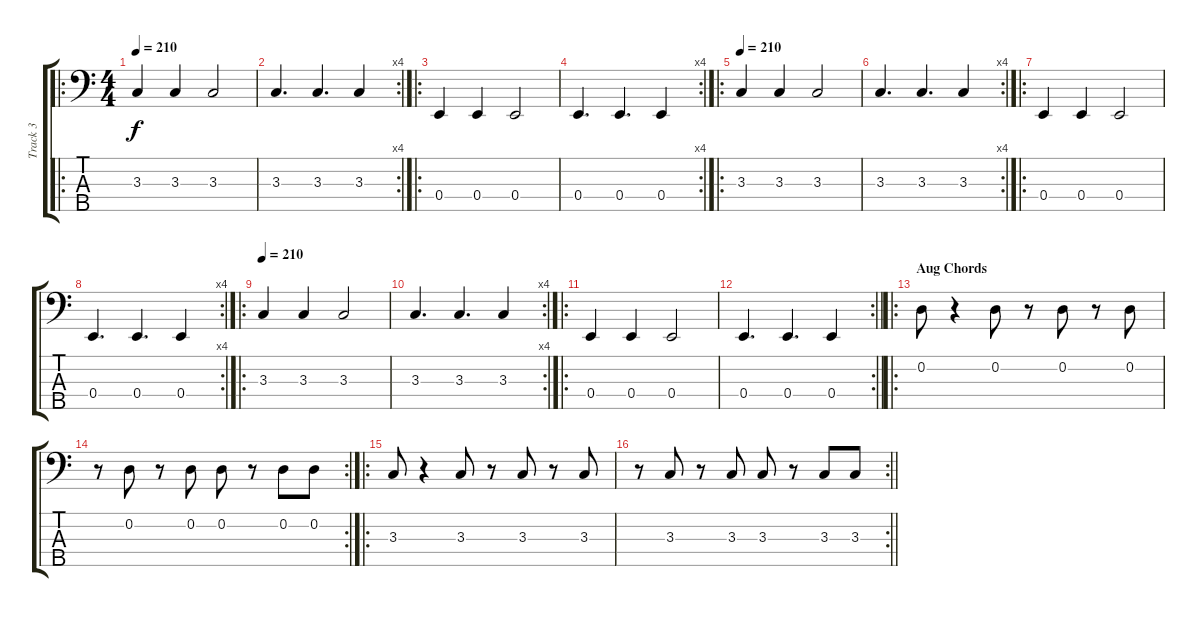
\track ("Track 3" "Track 3") {instrument electricbassfinger}
\staff {score tabs}
\tuning (G2 D2 A1 E1 B0) {hide}
\ro
\ts (4 4)
\tempo 210
\clef f4
\ks c
3.3.4{dy f} 3.3.4 3.3.2 |
\rc 4
3.3.4{d} 3.3.4{d} 3.3.4 |
\ro
0.4.4 0.4.4 0.4.2 |
\rc 4
0.4.4{d} 0.4.4{d} 0.4.4 |
\ro
\tempo 210
3.3.4 3.3.4 3.3.2 |
\rc 4
3.3.4{d} 3.3.4{d} 3.3.4 |
\ro
0.4.4 0.4.4 0.4.2 |
\rc 4
0.4.4{d} 0.4.4{d} 0.4.4 |
\ro
\tempo 210
3.3.4 3.3.4 3.3.2 |
\rc 4
3.3.4{d} 3.3.4{d} 3.3.4 |
\ro
0.4.4 0.4.4 0.4.2 |
\rc 2
\barLineRight lightlight
0.4.4{d} 0.4.4{d} 0.4.4 |
\ro
\section ("" "Aug Chords")
0.2.8 r.4 0.2.8 r.8 0.2.8 r.8 0.2.8 |
\rc 2
r.8 0.2.8 r.8 0.2.8 0.2.8 r.8 0.2.8 0.2.8 |
\ro
3.3.8 r.4 3.3.8 r.8 3.3.8 r.8 3.3.8 |
\rc 2
\barLineRight lightlight
r.8 3.3.8 r.8 3.3.8 3.3.8 r.8 3.3.8 3.3.8
